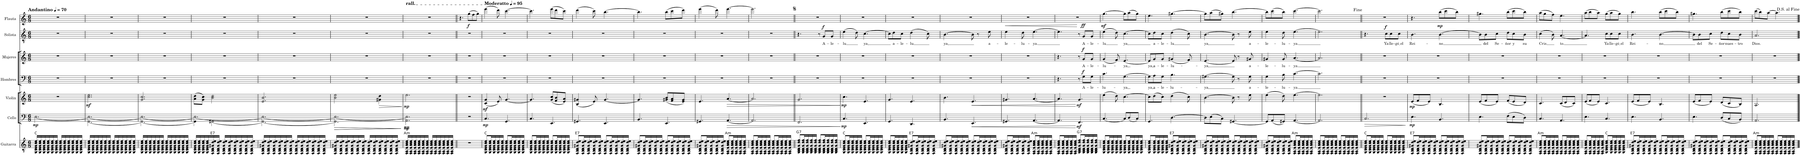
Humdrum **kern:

**kern	**harte	**kern	**dynam	**kern	**dynam	**kern	**text	**dynam	**kern	**text	**dynam	**kern	**text	**dynam	**kern	**dynam
*part7	*part7	*part6	*part6	*part5	*part5	*part4	*part4	*part4	*part3	*part3	*part3	*part2	*part2	*part2	*part1	*part1
*staff7	*	*staff6	*staff6	*staff5	*staff5	*staff4	*staff4	*staff4	*staff3	*staff3	*staff3	*staff2	*staff2	*staff2	*staff1	*staff1
*I"Guitarra	*	*I"Cello	*	*I"Violín	*	*I"Hombres	*	*	*I"Mujeres	*	*	*I"Solista	*	*	*I"Flauta	*
*I'Guit.	*	*I'Cllo.	*	*I'Vln.	*	*I'H.	*	*	*	*	*	*I'Sl.	*	*	*I'Fl.	*
*clefGv2	*	*clefF4	*	*clefG2	*	*clefF4	*	*	*clefG2	*	*	*clefGv2	*	*	*clefG2	*
*k[]	*	*k[]	*	*k[]	*	*k[]	*	*	*k[]	*	*	*k[]	*	*	*k[]	*
*M6/8	*	*M6/8	*	*M6/8	*	*M6/8	*	*	*M6/8	*	*	*M6/8	*	*	*M6/8	*
*MM70	*	*MM70	*	*MM70	*	*MM70	*	*	*MM70	*	*	*MM70	*	*	*MM70	*
=1	=1	=1	=1	=1	=1	=1	=1	=1	=1	=1	=1	=1	=1	=1	=1	=1
!	!	!	!	!	!	!	!	!	!	!	!	!	!	!	!LO:TX:a:B:t=Andantino	!
!	!	!	!LO:DY:b	!	!	!	!	!	!	!	!	!	!	!	!	!
16GG/ 16C/ 16E/ 16G/ 16c/ 16e/LL	C:maj	[2.E\	mp	2.r	.	2.r	.	.	2.r	.	.	2.r	.	.	2.r	.
16GG/ 16C/ 16E/ 16G/ 16c/ 16e/	.	.	.	.	.	.	.	.	.	.	.	.	.	.	.	.
16GG/ 16C/ 16E/ 16G/ 16c/ 16e/	.	.	.	.	.	.	.	.	.	.	.	.	.	.	.	.
16GG/ 16C/ 16E/ 16G/ 16c/ 16e/	.	.	.	.	.	.	.	.	.	.	.	.	.	.	.	.
16GG/ 16C/ 16E/ 16G/ 16c/ 16e/	.	.	.	.	.	.	.	.	.	.	.	.	.	.	.	.
16GG/ 16C/ 16E/ 16G/ 16c/ 16e/JJ	.	.	.	.	.	.	.	.	.	.	.	.	.	.	.	.
16GG/ 16C/ 16E/ 16G/ 16c/ 16e/LL	.	.	.	.	.	.	.	.	.	.	.	.	.	.	.	.
16GG/ 16C/ 16E/ 16G/ 16c/ 16e/	.	.	.	.	.	.	.	.	.	.	.	.	.	.	.	.
16GG/ 16C/ 16E/ 16G/ 16c/ 16e/	.	.	.	.	.	.	.	.	.	.	.	.	.	.	.	.
16GG/ 16C/ 16E/ 16G/ 16c/ 16e/	.	.	.	.	.	.	.	.	.	.	.	.	.	.	.	.
16GG/ 16C/ 16E/ 16G/ 16c/ 16e/	.	.	.	.	.	.	.	.	.	.	.	.	.	.	.	.
16GG/ 16C/ 16E/ 16G/ 16c/ 16e/JJ	.	.	.	.	.	.	.	.	.	.	.	.	.	.	.	.
=2	=2	=2	=2	=2	=2	=2	=2	=2	=2	=2	=2	=2	=2	=2	=2	=2
*	*	*^	*	*	*	*	*	*	*	*	*	*	*	*	*	*
!	!	!	!	!	!	!LO:DY:b	!	!	!	!	!	!	!	!	!	!	!
16GG/ 16C/ 16E/ 16G/ 16c/ 16e/LL	.	2.E\_	[2.GG\	.	2.cc\ 2.ee\	mf	2.r	.	.	2.r	.	.	2.r	.	.	2.r	.
16GG/ 16C/ 16E/ 16G/ 16c/ 16e/	.	.	.	.	.	.	.	.	.	.	.	.	.	.	.	.	.
16GG/ 16C/ 16E/ 16G/ 16c/ 16e/	.	.	.	.	.	.	.	.	.	.	.	.	.	.	.	.	.
16GG/ 16C/ 16E/ 16G/ 16c/ 16e/	.	.	.	.	.	.	.	.	.	.	.	.	.	.	.	.	.
16GG/ 16C/ 16E/ 16G/ 16c/ 16e/	.	.	.	.	.	.	.	.	.	.	.	.	.	.	.	.	.
16GG/ 16C/ 16E/ 16G/ 16c/ 16e/JJ	.	.	.	.	.	.	.	.	.	.	.	.	.	.	.	.	.
16GG/ 16C/ 16E/ 16G/ 16c/ 16e/LL	.	.	.	.	.	.	.	.	.	.	.	.	.	.	.	.	.
16GG/ 16C/ 16E/ 16G/ 16c/ 16e/	.	.	.	.	.	.	.	.	.	.	.	.	.	.	.	.	.
16GG/ 16C/ 16E/ 16G/ 16c/ 16e/	.	.	.	.	.	.	.	.	.	.	.	.	.	.	.	.	.
16GG/ 16C/ 16E/ 16G/ 16c/ 16e/	.	.	.	.	.	.	.	.	.	.	.	.	.	.	.	.	.
16GG/ 16C/ 16E/ 16G/ 16c/ 16e/	.	.	.	.	.	.	.	.	.	.	.	.	.	.	.	.	.
16GG/ 16C/ 16E/ 16G/ 16c/ 16e/JJ	.	.	.	.	.	.	.	.	.	.	.	.	.	.	.	.	.
=3	=3	=3	=3	=3	=3	=3	=3	=3	=3	=3	=3	=3	=3	=3	=3	=3	=3
16GG/ 16C/ 16E/ 16G/ 16c/ 16e/LL	.	2.E\_	2.GG\_	.	2.g/ 2.cc/	.	2.r	.	.	2.r	.	.	2.r	.	.	2.r	.
16GG/ 16C/ 16E/ 16G/ 16c/ 16e/	.	.	.	.	.	.	.	.	.	.	.	.	.	.	.	.	.
16GG/ 16C/ 16E/ 16G/ 16c/ 16e/	.	.	.	.	.	.	.	.	.	.	.	.	.	.	.	.	.
16GG/ 16C/ 16E/ 16G/ 16c/ 16e/	.	.	.	.	.	.	.	.	.	.	.	.	.	.	.	.	.
16GG/ 16C/ 16E/ 16G/ 16c/ 16e/	.	.	.	.	.	.	.	.	.	.	.	.	.	.	.	.	.
16GG/ 16C/ 16E/ 16G/ 16c/ 16e/JJ	.	.	.	.	.	.	.	.	.	.	.	.	.	.	.	.	.
16GG/ 16C/ 16E/ 16G/ 16c/ 16e/LL	.	.	.	.	.	.	.	.	.	.	.	.	.	.	.	.	.
16GG/ 16C/ 16E/ 16G/ 16c/ 16e/	.	.	.	.	.	.	.	.	.	.	.	.	.	.	.	.	.
16GG/ 16C/ 16E/ 16G/ 16c/ 16e/	.	.	.	.	.	.	.	.	.	.	.	.	.	.	.	.	.
16GG/ 16C/ 16E/ 16G/ 16c/ 16e/	.	.	.	.	.	.	.	.	.	.	.	.	.	.	.	.	.
16GG/ 16C/ 16E/ 16G/ 16c/ 16e/	.	.	.	.	.	.	.	.	.	.	.	.	.	.	.	.	.
16GG/ 16C/ 16E/ 16G/ 16c/ 16e/JJ	.	.	.	.	.	.	.	.	.	.	.	.	.	.	.	.	.
=4	=4	=4	=4	=4	=4	=4	=4	=4	=4	=4	=4	=4	=4	=4	=4	=4	=4
16GG/ 16C/ 16E/ 16G/ 16c/ 16e/LL	.	2.E\_	4GG\]	.	(8a\ 8dd\L	.	2.r	.	.	2.r	.	.	2.r	.	.	2.r	.
16GG/ 16C/ 16E/ 16G/ 16c/ 16e/	.	.	.	.	.	.	.	.	.	.	.	.	.	.	.	.	.
16GG/ 16C/ 16E/ 16G/ 16c/ 16e/	.	.	.	.	8g\ 8cc\J)	.	.	.	.	.	.	.	.	.	.	.	.
16GG/ 16C/ 16E/ 16G/ 16c/ 16e/	.	.	.	.	.	.	.	.	.	.	.	.	.	.	.	.	.
!	!LO:H:kt=7	!	!	!	!	!	!	!	!	!	!	!	!	!	!	!	!
16FF/ 16BB/ 16D/ 16G#X/ 16d/ 16e/	E:7	.	[2GG#X\	.	2b\ 2dd\	.	.	.	.	.	.	.	.	.	.	.	.
16FF/ 16BB/ 16D/ 16G#/ 16d/ 16e/JJ	.	.	.	.	.	.	.	.	.	.	.	.	.	.	.	.	.
16FF/ 16BB/ 16D/ 16G#/ 16d/ 16e/LL	.	.	.	.	.	.	.	.	.	.	.	.	.	.	.	.	.
16FF/ 16BB/ 16D/ 16G#/ 16d/ 16e/	.	.	.	.	.	.	.	.	.	.	.	.	.	.	.	.	.
16FF/ 16BB/ 16D/ 16G#/ 16d/ 16e/	.	.	.	.	.	.	.	.	.	.	.	.	.	.	.	.	.
16FF/ 16BB/ 16D/ 16G#/ 16d/ 16e/	.	.	.	.	.	.	.	.	.	.	.	.	.	.	.	.	.
16FF/ 16BB/ 16D/ 16G#/ 16d/ 16e/	.	.	.	.	.	.	.	.	.	.	.	.	.	.	.	.	.
16FF/ 16BB/ 16D/ 16G#/ 16d/ 16e/JJ	.	.	.	.	.	.	.	.	.	.	.	.	.	.	.	.	.
=5	=5	=5	=5	=5	=5	=5	=5	=5	=5	=5	=5	=5	=5	=5	=5	=5	=5
16FF/ 16BB/ 16D/ 16G#X/ 16d/ 16e/LL	.	2.E\_	2.GG#\_	.	2.e/ 2.b/	.	2.r	.	.	2.r	.	.	2.r	.	.	2.r	.
16FF/ 16BB/ 16D/ 16G#/ 16d/ 16e/	.	.	.	.	.	.	.	.	.	.	.	.	.	.	.	.	.
16FF/ 16BB/ 16D/ 16G#/ 16d/ 16e/	.	.	.	.	.	.	.	.	.	.	.	.	.	.	.	.	.
16FF/ 16BB/ 16D/ 16G#/ 16d/ 16e/	.	.	.	.	.	.	.	.	.	.	.	.	.	.	.	.	.
16FF/ 16BB/ 16D/ 16G#/ 16d/ 16e/	.	.	.	.	.	.	.	.	.	.	.	.	.	.	.	.	.
16FF/ 16BB/ 16D/ 16G#/ 16d/ 16e/JJ	.	.	.	.	.	.	.	.	.	.	.	.	.	.	.	.	.
16FF/ 16BB/ 16D/ 16G#/ 16d/ 16e/LL	.	.	.	.	.	.	.	.	.	.	.	.	.	.	.	.	.
16FF/ 16BB/ 16D/ 16G#/ 16d/ 16e/	.	.	.	.	.	.	.	.	.	.	.	.	.	.	.	.	.
16FF/ 16BB/ 16D/ 16G#/ 16d/ 16e/	.	.	.	.	.	.	.	.	.	.	.	.	.	.	.	.	.
16FF/ 16BB/ 16D/ 16G#/ 16d/ 16e/	.	.	.	.	.	.	.	.	.	.	.	.	.	.	.	.	.
16FF/ 16BB/ 16D/ 16G#/ 16d/ 16e/	.	.	.	.	.	.	.	.	.	.	.	.	.	.	.	.	.
16FF/ 16BB/ 16D/ 16G#/ 16d/ 16e/JJ	.	.	.	.	.	.	.	.	.	.	.	.	.	.	.	.	.
=6	=6	=6	=6	=6	=6	=6	=6	=6	=6	=6	=6	=6	=6	=6	=6	=6	=6
!	!	!	!	!LO:HP:b	!	!	!	!	!	!	!	!	!	!	!	!	!
!	!	!	!	!LO:HP:n=1:b	!	!	!	!	!	!	!	!	!	!	!	!	!
16FF/ 16BB/ 16D/ 16G#X/ 16d/ 16e/LL	.	2.E\_	2.GG#\]	> >	2b\ 2ee\	.	2.r	.	.	2.r	.	.	2.r	.	.	2.r	.
16FF/ 16BB/ 16D/ 16G#/ 16d/ 16e/	.	.	.	.	.	.	.	.	.	.	.	.	.	.	.	.	.
16FF/ 16BB/ 16D/ 16G#/ 16d/ 16e/	.	.	.	.	.	.	.	.	.	.	.	.	.	.	.	.	.
16FF/ 16BB/ 16D/ 16G#/ 16d/ 16e/	.	.	.	.	.	.	.	.	.	.	.	.	.	.	.	.	.
16FF/ 16BB/ 16D/ 16G#/ 16d/ 16e/	.	.	.	.	.	.	.	.	.	.	.	.	.	.	.	.	.
16FF/ 16BB/ 16D/ 16G#/ 16d/ 16e/JJ	.	.	.	.	.	.	.	.	.	.	.	.	.	.	.	.	.
16FF/ 16BB/ 16D/ 16G#/ 16d/ 16e/LL	.	.	.	.	.	.	.	.	.	.	.	.	.	.	.	.	.
16FF/ 16BB/ 16D/ 16G#/ 16d/ 16e/	.	.	.	.	.	.	.	.	.	.	.	.	.	.	.	.	.
!	!	!	!	!	!	!LO:HP:b	!	!	!	!	!	!	!	!	!	!	!
16FF/ 16BB/ 16D/ 16G#/ 16d/ 16e/	.	.	.	.	4g#X\ 4dd\	>	.	.	.	.	.	.	.	.	.	.	.
16FF/ 16BB/ 16D/ 16G#/ 16d/ 16e/	.	.	.	.	.	.	.	.	.	.	.	.	.	.	.	.	.
16FF/ 16BB/ 16D/ 16G#/ 16d/ 16e/	.	.	.	.	.	.	.	.	.	.	.	.	.	.	.	.	.
16FF/ 16BB/ 16D/ 16G#/ 16d/ 16e/JJ	.	.	.	.	.	.	.	.	.	.	.	.	.	.	.	.	.
*	*	*v	*v	*	*	*	*	*	*	*	*	*	*	*	*	*	*
.	.	.	] ]	.	]	.	.	.	.	.	.	.	.	.	.	.
=7	=7	=7	=7	=7	=7	=7	=7	=7	=7	=7	=7	=7	=7	=7	=7	=7
*	*	*^	*	*	*	*	*	*	*	*	*	*	*	*	*	*
!	!	!	!	!	!	!	!	!	!	!	!	!	!	!	!	!LO:TX:a:t=rall.	!
!	!	!	!	!LO:DY:b	!	!	!	!	!	!	!	!	!	!	!	!	!
!	!LO:H:kt=m	!	!	!LO:DY:n=1:b	!	!LO:DY:b	!	!	!	!	!	!	!	!	!	!	!
16FF/ 16AA/ 16E/ 16A/ 16c/ 16e/LL	A:min	2.E\]	2.AA\	mp mp	2.ee\	mp	2.r	.	.	2.r	.	.	2.r	.	.	2.r	.
16FF/ 16AA/ 16E/ 16A/ 16c/ 16e/	.	.	.	.	.	.	.	.	.	.	.	.	.	.	.	.	.
16FF/ 16AA/ 16E/ 16A/ 16c/ 16e/	.	.	.	.	.	.	.	.	.	.	.	.	.	.	.	.	.
16FF/ 16AA/ 16E/ 16A/ 16c/ 16e/	.	.	.	.	.	.	.	.	.	.	.	.	.	.	.	.	.
16FF/ 16AA/ 16E/ 16A/ 16c/ 16e/	.	.	.	.	.	.	.	.	.	.	.	.	.	.	.	.	.
16FF/ 16AA/ 16E/ 16A/ 16c/ 16e/JJ	.	.	.	.	.	.	.	.	.	.	.	.	.	.	.	.	.
16FF/ 16AA/ 16E/ 16A/ 16c/ 16e/LL	.	.	.	.	.	.	.	.	.	.	.	.	.	.	.	.	.
16FF/ 16AA/ 16E/ 16A/ 16c/ 16e/	.	.	.	.	.	.	.	.	.	.	.	.	.	.	.	.	.
16FF/ 16AA/ 16E/ 16A/ 16c/ 16e/	.	.	.	.	.	.	.	.	.	.	.	.	.	.	.	.	.
16FF/ 16AA/ 16E/ 16A/ 16c/ 16e/	.	.	.	.	.	.	.	.	.	.	.	.	.	.	.	.	.
16FF/ 16AA/ 16E/ 16A/ 16c/ 16e/	.	.	.	.	.	.	.	.	.	.	.	.	.	.	.	.	.
16FF/ 16AA/ 16E/ 16A/ 16c/ 16e/JJ	.	.	.	.	.	.	.	.	.	.	.	.	.	.	.	.	.
*	*	*v	*v	*	*	*	*	*	*	*	*	*	*	*	*	*	*
=8||	=8||	=8||	=8||	=8||	=8||	=8||	=8||	=8||	=8||	=8||	=8||	=8||	=8||	=8||	=8||	=8||
2.r	.	2.r	.	2.r	.	2.r	.	.	2.r	.	.	2.r	.	.	4.r	.
!	!	!	!	!	!	!	!	!	!	!	!	!	!	!	!	!LO:DY:b
.	.	.	.	.	.	.	.	.	.	.	.	.	.	.	(8gg\L	f
.	.	.	.	.	.	.	.	.	.	.	.	.	.	.	8ff\	.
.	.	.	.	.	.	.	.	.	.	.	.	.	.	.	8gg\J)	.
=9	=9	=9	=9	=9	=9	=9	=9	=9	=9	=9	=9	=9	=9	=9	=9	=9
*	*	*	*	*	*	*	*	*	*	*	*	*	*	*	*MM95	*
!	!	!	!	!	!	!	!	!	!	!	!	!	!	!	!LO:TX:a:B:t=Moderatto	!
!	!	!	!LO:DY:b	!	!LO:DY:b	!	!	!	!	!	!	!	!	!	!	!
8GG/ 8C/ 8E/ 8G/ 8c/ 8e/L	C:maj	4.C/	mp	(4c/ 4g/	mf	2.r	.	.	2.r	.	.	2.r	.	.	(4eee\	.
16GG/ 16C/ 16E/ 16G/ 16c/ 16e/L	.	.	.	.	.	.	.	.	.	.	.	.	.	.	.	.
16GG/ 16C/ 16E/ 16G/ 16c/ 16e/	.	.	.	.	.	.	.	.	.	.	.	.	.	.	.	.
16GG/ 16C/ 16E/ 16G/ 16c/ 16e/	.	.	.	8e/)	.	.	.	.	.	.	.	.	.	.	8ddd\)	.
16GG/ 16C/ 16E/ 16G/ 16c/ 16e/JJ	.	.	.	.	.	.	.	.	.	.	.	.	.	.	.	.
8GG/ 8C/ 8E/ 8G/ 8c/ 8e/L	.	4.GG/	.	[4.g/	.	.	.	.	.	.	.	.	.	.	[4.ccc\	.
16GG/ 16C/ 16E/ 16G/ 16c/ 16e/L	.	.	.	.	.	.	.	.	.	.	.	.	.	.	.	.
16GG/ 16C/ 16E/ 16G/ 16c/ 16e/	.	.	.	.	.	.	.	.	.	.	.	.	.	.	.	.
16GG/ 16C/ 16E/ 16G/ 16c/ 16e/	.	.	.	.	.	.	.	.	.	.	.	.	.	.	.	.
16GG/ 16C/ 16E/ 16G/ 16c/ 16e/JJ	.	.	.	.	.	.	.	.	.	.	.	.	.	.	.	.
=10	=10	=10	=10	=10	=10	=10	=10	=10	=10	=10	=10	=10	=10	=10	=10	=10
8GG/ 8C/ 8E/ 8G/ 8c/ 8e/L	.	4.C/	.	4.g/]	.	2.r	.	.	2.r	.	.	2.r	.	.	4.ccc\]	.
16GG/ 16C/ 16E/ 16G/ 16c/ 16e/L	.	.	.	.	.	.	.	.	.	.	.	.	.	.	.	.
16GG/ 16C/ 16E/ 16G/ 16c/ 16e/	.	.	.	.	.	.	.	.	.	.	.	.	.	.	.	.
16GG/ 16C/ 16E/ 16G/ 16c/ 16e/	.	.	.	.	.	.	.	.	.	.	.	.	.	.	.	.
16GG/ 16C/ 16E/ 16G/ 16c/ 16e/JJ	.	.	.	.	.	.	.	.	.	.	.	.	.	.	.	.
8GG/ 8C/ 8E/ 8G/ 8c/ 8e/L	.	4.EE/	.	(8g/ 8cc/L	.	.	.	.	.	.	.	.	.	.	(8eee\L	.
16GG/ 16C/ 16E/ 16G/ 16c/ 16e/L	.	.	.	8f/ 8b/	.	.	.	.	.	.	.	.	.	.	8ddd\	.
16GG/ 16C/ 16E/ 16G/ 16c/ 16e/	.	.	.	.	.	.	.	.	.	.	.	.	.	.	.	.
16GG/ 16C/ 16E/ 16G/ 16c/ 16e/	.	.	.	8e/ 8a/J)	.	.	.	.	.	.	.	.	.	.	8ccc\J)	.
16GG/ 16C/ 16E/ 16G/ 16c/ 16e/JJ	.	.	.	.	.	.	.	.	.	.	.	.	.	.	.	.
=11	=11	=11	=11	=11	=11	=11	=11	=11	=11	=11	=11	=11	=11	=11	=11	=11
!	!LO:H:kt=7	!	!	!	!	!	!	!	!	!	!	!	!	!	!	!
8FF/ 8BB/ 8D/ 8G#X/ 8d/ 8e/L	E:7	4.GG#X/	.	(4B/ 4g#X/	.	2.r	.	.	2.r	.	.	2.r	.	.	(4ddd\	.
16FF/ 16BB/ 16D/ 16G#/ 16d/ 16e/L	.	.	.	.	.	.	.	.	.	.	.	.	.	.	.	.
16FF/ 16BB/ 16D/ 16G#/ 16d/ 16e/	.	.	.	.	.	.	.	.	.	.	.	.	.	.	.	.
16FF/ 16BB/ 16D/ 16G#/ 16d/ 16e/	.	.	.	8e/)	.	.	.	.	.	.	.	.	.	.	8ccc\)	.
16FF/ 16BB/ 16D/ 16G#/ 16d/ 16e/JJ	.	.	.	.	.	.	.	.	.	.	.	.	.	.	.	.
8FF/ 8BB/ 8D/ 8G#/ 8d/ 8e/L	.	4.EE/	.	[4.g#/	.	.	.	.	.	.	.	.	.	.	[4.bb\	.
16FF/ 16BB/ 16D/ 16G#/ 16d/ 16e/L	.	.	.	.	.	.	.	.	.	.	.	.	.	.	.	.
16FF/ 16BB/ 16D/ 16G#/ 16d/ 16e/	.	.	.	.	.	.	.	.	.	.	.	.	.	.	.	.
16FF/ 16BB/ 16D/ 16G#/ 16d/ 16e/	.	.	.	.	.	.	.	.	.	.	.	.	.	.	.	.
16FF/ 16BB/ 16D/ 16G#/ 16d/ 16e/JJ	.	.	.	.	.	.	.	.	.	.	.	.	.	.	.	.
=12	=12	=12	=12	=12	=12	=12	=12	=12	=12	=12	=12	=12	=12	=12	=12	=12
8FF/ 8BB/ 8D/ 8G#X/ 8d/ 8e/L	.	4.BB/	.	4.g#/]	.	2.r	.	.	2.r	.	.	2.r	.	.	4.bb\]	.
16FF/ 16BB/ 16D/ 16G#/ 16d/ 16e/L	.	.	.	.	.	.	.	.	.	.	.	.	.	.	.	.
16FF/ 16BB/ 16D/ 16G#/ 16d/ 16e/	.	.	.	.	.	.	.	.	.	.	.	.	.	.	.	.
16FF/ 16BB/ 16D/ 16G#/ 16d/ 16e/	.	.	.	.	.	.	.	.	.	.	.	.	.	.	.	.
16FF/ 16BB/ 16D/ 16G#/ 16d/ 16e/JJ	.	.	.	.	.	.	.	.	.	.	.	.	.	.	.	.
8FF/ 8BB/ 8D/ 8G#/ 8d/ 8e/L	.	4.EE/	.	(8g#X/ 8b/L	.	.	.	.	.	.	.	.	.	.	(8bb\L	.
16FF/ 16BB/ 16D/ 16G#/ 16d/ 16e/L	.	.	.	8f/ 8a/	.	.	.	.	.	.	.	.	.	.	8ccc\	.
16FF/ 16BB/ 16D/ 16G#/ 16d/ 16e/	.	.	.	.	.	.	.	.	.	.	.	.	.	.	.	.
16FF/ 16BB/ 16D/ 16G#/ 16d/ 16e/	.	.	.	8e/ 8g#/J)	.	.	.	.	.	.	.	.	.	.	8ddd\J)	.
16FF/ 16BB/ 16D/ 16G#/ 16d/ 16e/JJ	.	.	.	.	.	.	.	.	.	.	.	.	.	.	.	.
=13	=13	=13	=13	=13	=13	=13	=13	=13	=13	=13	=13	=13	=13	=13	=13	=13
8FF/ 8BB/ 8D/ 8G#X/ 8d/ 8e/L	.	4.GG#X/	.	4.e/	.	2.r	.	.	2.r	.	.	2.r	.	.	(4eee\	.
16FF/ 16BB/ 16D/ 16G#/ 16d/ 16e/L	.	.	.	.	.	.	.	.	.	.	.	.	.	.	.	.
16FF/ 16BB/ 16D/ 16G#/ 16d/ 16e/	.	.	.	.	.	.	.	.	.	.	.	.	.	.	.	.
16FF/ 16BB/ 16D/ 16G#/ 16d/ 16e/	.	.	.	.	.	.	.	.	.	.	.	.	.	.	8ddd\)	.
16FF/ 16BB/ 16D/ 16G#/ 16d/ 16e/JJ	.	.	.	.	.	.	.	.	.	.	.	.	.	.	.	.
!	!LO:H:kt=m	!	!LO:HP:b	!	!LO:HP:b	!	!	!	!	!	!	!	!	!	!	!
8FF/ 8AA/ 8E/ 8A/ 8c/ 8e/L	A:min	[4.AA/	>	[4.a/	>	.	.	.	.	.	.	.	.	.	[4.eee\	.
16FF/ 16AA/ 16E/ 16A/ 16c/ 16e/L	.	.	.	.	.	.	.	.	.	.	.	.	.	.	.	.
16FF/ 16AA/ 16E/ 16A/ 16c/ 16e/	.	.	.	.	.	.	.	.	.	.	.	.	.	.	.	.
16FF/ 16AA/ 16E/ 16A/ 16c/ 16e/	.	.	.	.	.	.	.	.	.	.	.	.	.	.	.	.
16FF/ 16AA/ 16E/ 16A/ 16c/ 16e/JJ	.	.	.	.	.	.	.	.	.	.	.	.	.	.	.	.
=14	=14	=14	=14	=14	=14	=14	=14	=14	=14	=14	=14	=14	=14	=14	=14	=14
8FF/ 8AA/ 8E/ 8A/ 8c/ 8e/L	.	2.AA/]	.	2.a/]	.	2.r	.	.	2.r	.	.	2.r	.	.	2.eee\]	.
16FF/ 16AA/ 16E/ 16A/ 16c/ 16e/L	.	.	.	.	.	.	.	.	.	.	.	.	.	.	.	.
16FF/ 16AA/ 16E/ 16A/ 16c/ 16e/	.	.	.	.	.	.	.	.	.	.	.	.	.	.	.	.
16FF/ 16AA/ 16E/ 16A/ 16c/ 16e/	.	.	.	.	.	.	.	.	.	.	.	.	.	.	.	.
16FF/ 16AA/ 16E/ 16A/ 16c/ 16e/JJ	.	.	.	.	.	.	.	.	.	.	.	.	.	.	.	.
8FF/ 8AA/ 8E/ 8A/ 8c/ 8e/L	.	.	.	.	.	.	.	.	.	.	.	.	.	.	.	.
16FF/ 16AA/ 16E/ 16A/ 16c/ 16e/L	.	.	.	.	.	.	.	.	.	.	.	.	.	.	.	.
16FF/ 16AA/ 16E/ 16A/ 16c/ 16e/	.	.	.	.	.	.	.	.	.	.	.	.	.	.	.	.
16FF/ 16AA/ 16E/ 16A/ 16c/ 16e/	.	.	.	.	.	.	.	.	.	.	.	.	.	.	.	.
16FF/ 16AA/ 16E/ 16A/ 16c/ 16e/JJ	.	.	.	.	.	.	.	.	.	.	.	.	.	.	.	.
=15||	=15||	=15||	=15||	=15||	=15||	=15||	=15||	=15||	=15||	=15||	=15||	=15||	=15||	=15||	=15||	=15||
!	!LO:H:kt=7	!	!	!	!	!	!	!	!	!	!	!	!	!	!	!
8GG/ 8BB/ 8D/ 8G/ 8d/ 8f/L	G:7	2.FF/	.	2.g/	.	2.r	.	.	2.r	.	.	4.r	.	.	2.r	.
16GG/ 16BB/ 16D/ 16G/ 16d/ 16f/L	.	.	.	.	.	.	.	.	.	.	.	.	.	.	.	.
16GG/ 16BB/ 16D/ 16G/ 16d/ 16f/	.	.	.	.	.	.	.	.	.	.	.	.	.	.	.	.
16GG/ 16BB/ 16D/ 16G/ 16d/ 16f/	.	.	.	.	.	.	.	.	.	.	.	.	.	.	.	.
16GG/ 16BB/ 16D/ 16G/ 16d/ 16f/JJ	.	.	.	.	.	.	.	.	.	.	.	.	.	.	.	.
8GG/ 8BB/ 8D/ 8G/ 8d/ 8f/L	.	.	.	.	.	.	.	.	.	.	.	8r	.	.	.	.
!	!	!	!	!	!	!	!	!	!	!	!	!	!LO:LY:b	!LO:DY:a	!	!
16GG/ 16BB/ 16D/ 16G/ 16d/ 16f/L	.	.	.	.	.	.	.	.	.	.	.	8G/L	A-	f	.	.
16GG/ 16BB/ 16D/ 16G/ 16d/ 16f/	.	.	.	.	.	.	.	.	.	.	.	.	.	.	.	.
!	!	!	!	!	!	!	!	!	!	!	!	!	!LO:LY:b	!	!	!
16GG/ 16BB/ 16D/ 16G/ 16d/ 16f/	.	.	.	.	.	.	.	.	.	.	.	8G/J	-le-	.	.	.
16GG/ 16BB/ 16D/ 16G/ 16d/ 16f/JJ	.	.	.	.	.	.	.	.	.	.	.	.	.	.	.	.
.	.	.	]	.	]	.	.	.	.	.	.	.	.	.	.	.
=16	=16	=16	=16	=16	=16	=16	=16	=16	=16	=16	=16	=16	=16	=16	=16	=16
!	!	!	!LO:DY:b	!	!LO:DY:b	!	!	!	!	!	!	!	!LO:LY:b	!	!	!
8GG/ 8C/ 8E/ 8G/ 8c/ 8e/L	C:maj	4.C/	mp	4.cc\	mp	2.r	.	.	2.r	.	.	(4e\	-lu	.	2.r	.
16GG/ 16C/ 16E/ 16G/ 16c/ 16e/L	.	.	.	.	.	.	.	.	.	.	.	.	.	.	.	.
16GG/ 16C/ 16E/ 16G/ 16c/ 16e/	.	.	.	.	.	.	.	.	.	.	.	.	.	.	.	.
16GG/ 16C/ 16E/ 16G/ 16c/ 16e/	.	.	.	.	.	.	.	.	.	.	.	8d\)	.	.	.	.
16GG/ 16C/ 16E/ 16G/ 16c/ 16e/JJ	.	.	.	.	.	.	.	.	.	.	.	.	.	.	.	.
!	!	!	!	!	!	!	!	!	!	!	!	!	!LO:LY:b	!	!	!
8GG/ 8C/ 8E/ 8G/ 8c/ 8e/L	.	4.EE/	.	4.e/	.	.	.	.	.	.	.	[4.c\	ya,	.	.	.
16GG/ 16C/ 16E/ 16G/ 16c/ 16e/L	.	.	.	.	.	.	.	.	.	.	.	.	.	.	.	.
16GG/ 16C/ 16E/ 16G/ 16c/ 16e/	.	.	.	.	.	.	.	.	.	.	.	.	.	.	.	.
16GG/ 16C/ 16E/ 16G/ 16c/ 16e/	.	.	.	.	.	.	.	.	.	.	.	.	.	.	.	.
16GG/ 16C/ 16E/ 16G/ 16c/ 16e/JJ	.	.	.	.	.	.	.	.	.	.	.	.	.	.	.	.
=17	=17	=17	=17	=17	=17	=17	=17	=17	=17	=17	=17	=17	=17	=17	=17	=17
8GG/ 8C/ 8E/ 8G/ 8c/ 8e/L	.	4.GG/	.	4.g/	.	2.r	.	.	2.r	.	.	8c\L]	.	.	2.r	.
!	!	!	!	!	!	!	!	!	!	!	!	!	!LO:LY:b	!	!	!
16GG/ 16C/ 16E/ 16G/ 16c/ 16e/L	.	.	.	.	.	.	.	.	.	.	.	8d\	a-	.	.	.
16GG/ 16C/ 16E/ 16G/ 16c/ 16e/	.	.	.	.	.	.	.	.	.	.	.	.	.	.	.	.
!	!	!	!	!	!	!	!	!	!	!	!	!	!LO:LY:b	!	!	!
16GG/ 16C/ 16E/ 16G/ 16c/ 16e/	.	.	.	.	.	.	.	.	.	.	.	8c\J	-le-	.	.	.
16GG/ 16C/ 16E/ 16G/ 16c/ 16e/JJ	.	.	.	.	.	.	.	.	.	.	.	.	.	.	.	.
!	!LO:H:kt=7	!	!	!	!	!	!	!	!	!	!	!	!LO:LY:b	!	!	!
8FF/ 8BB/ 8D/ 8G#X/ 8d/ 8e/L	E:7	4.DD/	.	4.e/	.	.	.	.	.	.	.	(4d\	-lu	.	.	.
16FF/ 16BB/ 16D/ 16G#/ 16d/ 16e/L	.	.	.	.	.	.	.	.	.	.	.	.	.	.	.	.
16FF/ 16BB/ 16D/ 16G#/ 16d/ 16e/	.	.	.	.	.	.	.	.	.	.	.	.	.	.	.	.
16FF/ 16BB/ 16D/ 16G#/ 16d/ 16e/	.	.	.	.	.	.	.	.	.	.	.	8c\)	.	.	.	.
16FF/ 16BB/ 16D/ 16G#/ 16d/ 16e/JJ	.	.	.	.	.	.	.	.	.	.	.	.	.	.	.	.
=18	=18	=18	=18	=18	=18	=18	=18	=18	=18	=18	=18	=18	=18	=18	=18	=18
!	!	!	!	!	!	!	!	!	!	!	!	!	!LO:LY:b	!	!	!
8FF/ 8BB/ 8D/ 8G#X/ 8d/ 8e/L	.	4.BB/	.	4.b\	.	2.r	.	.	2.r	.	.	[4.B\	ya,	.	2.r	.
16FF/ 16BB/ 16D/ 16G#/ 16d/ 16e/L	.	.	.	.	.	.	.	.	.	.	.	.	.	.	.	.
16FF/ 16BB/ 16D/ 16G#/ 16d/ 16e/	.	.	.	.	.	.	.	.	.	.	.	.	.	.	.	.
16FF/ 16BB/ 16D/ 16G#/ 16d/ 16e/	.	.	.	.	.	.	.	.	.	.	.	.	.	.	.	.
16FF/ 16BB/ 16D/ 16G#/ 16d/ 16e/JJ	.	.	.	.	.	.	.	.	.	.	.	.	.	.	.	.
!	!	!	!LO:HP:b	!	!LO:HP:b	!	!	!	!	!	!	!	!	!	!	!
8FF/ 8BB/ 8D/ 8G#/ 8d/ 8e/L	.	4.EE/	<	4.e/	<	.	.	.	.	.	.	8B\]	.	.	.	.
16FF/ 16BB/ 16D/ 16G#/ 16d/ 16e/L	.	.	.	.	.	.	.	.	.	.	.	8r	.	.	.	.
16FF/ 16BB/ 16D/ 16G#/ 16d/ 16e/	.	.	.	.	.	.	.	.	.	.	.	.	.	.	.	.
!	!	!	!	!	!	!	!	!	!	!	!	!	!LO:LY:b	!	!	!
16FF/ 16BB/ 16D/ 16G#/ 16d/ 16e/	.	.	.	.	.	.	.	.	.	.	.	8e\	a-	.	.	.
16FF/ 16BB/ 16D/ 16G#/ 16d/ 16e/JJ	.	.	.	.	.	.	.	.	.	.	.	.	.	.	.	.
=19	=19	=19	=19	=19	=19	=19	=19	=19	=19	=19	=19	=19	=19	=19	=19	=19
!	!	!	!	!	!	!	!	!	!	!	!	!	!LO:LY:b	!LO:HP:b	!	!
8FF/ 8BB/ 8D/ 8G#X/ 8d/ 8e/L	.	4.GG#X/	.	4.g#X/	.	2.r	.	.	2.r	.	.	4e\	-le-	<	2.r	.
16FF/ 16BB/ 16D/ 16G#/ 16d/ 16e/L	.	.	.	.	.	.	.	.	.	.	.	.	.	.	.	.
16FF/ 16BB/ 16D/ 16G#/ 16d/ 16e/	.	.	.	.	.	.	.	.	.	.	.	.	.	.	.	.
!	!	!	!	!	!	!	!	!	!	!	!	!	!LO:LY:b	!	!	!
16FF/ 16BB/ 16D/ 16G#/ 16d/ 16e/	.	.	.	.	.	.	.	.	.	.	.	8d\	-lu-	.	.	.
16FF/ 16BB/ 16D/ 16G#/ 16d/ 16e/JJ	.	.	.	.	.	.	.	.	.	.	.	.	.	.	.	.
!	!LO:H:kt=m	!	!	!	!	!	!	!	!	!	!	!	!LO:LY:b	!	!	!
8FF/ 8AA/ 8E/ 8A/ 8c/ 8e/L	A:min	[4.AA/	.	[4.a/	.	.	.	.	.	.	.	[4.e\	-ya.	.	.	.
16FF/ 16AA/ 16E/ 16A/ 16c/ 16e/L	.	.	.	.	.	.	.	.	.	.	.	.	.	.	.	.
16FF/ 16AA/ 16E/ 16A/ 16c/ 16e/	.	.	.	.	.	.	.	.	.	.	.	.	.	.	.	.
16FF/ 16AA/ 16E/ 16A/ 16c/ 16e/	.	.	.	.	.	.	.	.	.	.	.	.	.	.	.	.
16FF/ 16AA/ 16E/ 16A/ 16c/ 16e/JJ	.	.	.	.	.	.	.	.	.	.	.	.	.	.	.	.
=20	=20	=20	=20	=20	=20	=20	=20	=20	=20	=20	=20	=20	=20	=20	=20	=20
8FF/ 8AA/ 8E/ 8A/ 8c/ 8e/L	.	4.AA/]	.	4.a/]	.	4.r	.	.	4.r	.	.	4.e\]	.	.	2.r	.
16FF/ 16AA/ 16E/ 16A/ 16c/ 16e/L	.	.	.	.	.	.	.	.	.	.	.	.	.	.	.	.
16FF/ 16AA/ 16E/ 16A/ 16c/ 16e/	.	.	.	.	.	.	.	.	.	.	.	.	.	.	.	.
16FF/ 16AA/ 16E/ 16A/ 16c/ 16e/	.	.	.	.	.	.	.	.	.	.	.	.	.	.	.	.
16FF/ 16AA/ 16E/ 16A/ 16c/ 16e/JJ	.	.	.	.	.	.	.	.	.	.	.	.	.	.	.	.
!	!LO:H:kt=7	!	!LO:DY:n=1:b	!	!LO:DY:n=1:b	!	!	!	!	!	!	!	!	!	!	!
8GG/ 8BB/ 8D/ 8G/ 8d/ 8f/L	G:7	4.FF/	[ mf	4.g/	[ mf	8r	.	.	8r	.	.	8r	.	.	.	.
!	!	!	!	!	!	!	!LO:LY:b	!LO:DY:a	!	!LO:LY:b	!LO:DY:a	!	!LO:LY:b	!LO:DY:n=1:a	!	!
16GG/ 16BB/ 16D/ 16G/ 16d/ 16f/L	.	.	.	.	.	8G\L	A-	f	8g/L	A-	f	8G/L	A-	[ ff	.	.
16GG/ 16BB/ 16D/ 16G/ 16d/ 16f/	.	.	.	.	.	.	.	.	.	.	.	.	.	.	.	.
!	!	!	!	!	!	!	!LO:LY:b	!	!	!LO:LY:b	!	!	!LO:LY:b	!	!	!
16GG/ 16BB/ 16D/ 16G/ 16d/ 16f/	.	.	.	.	.	8G\J	-le-	.	8g/J	-le-	.	8G/J	-le-	.	.	.
16GG/ 16BB/ 16D/ 16G/ 16d/ 16f/JJ	.	.	.	.	.	.	.	.	.	.	.	.	.	.	.	.
=21	=21	=21	=21	=21	=21	=21	=21	=21	=21	=21	=21	=21	=21	=21	=21	=21
!	!	!	!	!	!	!	!LO:LY:b	!	!	!LO:LY:b	!	!	!LO:LY:b	!	!	!LO:DY:b
8GG/ 8C/ 8E/ 8G/ 8c/ 8e/L	.	[4.C/	.	(4ee\	.	4.c\	-lu-	.	(4g/	-lu-	.	(4e\	-lu	.	[4.gg\	mf
16GG/ 16C/ 16E/ 16G/ 16c/ 16e/L	.	.	.	.	.	.	.	.	.	.	.	.	.	.	.	.
16GG/ 16C/ 16E/ 16G/ 16c/ 16e/	.	.	.	.	.	.	.	.	.	.	.	.	.	.	.	.
16GG/ 16C/ 16E/ 16G/ 16c/ 16e/	.	.	.	8dd\)	.	.	.	.	8f/)	.	.	8d\)	.	.	.	.
16GG/ 16C/ 16E/ 16G/ 16c/ 16e/JJ	.	.	.	.	.	.	.	.	.	.	.	.	.	.	.	.
!	!	!	!	!	!	!	!LO:LY:b	!	!	!LO:LY:b	!	!	!LO:LY:b	!	!	!
8GG/ 8C/ 8E/ 8G/ 8c/ 8e/L	.	8C/L]	.	[4.cc\	.	[4.G\	-ya,	.	[4.e/	-ya,	.	[4.c\	ya,	.	8gg\L]	.
16GG/ 16C/ 16E/ 16G/ 16c/ 16e/L	.	(8D/	.	.	.	.	.	.	.	.	.	.	.	.	(8aa\	.
16GG/ 16C/ 16E/ 16G/ 16c/ 16e/	.	.	.	.	.	.	.	.	.	.	.	.	.	.	.	.
16GG/ 16C/ 16E/ 16G/ 16c/ 16e/	.	8C/J)	.	.	.	.	.	.	.	.	.	.	.	.	8gg\J)	.
16GG/ 16C/ 16E/ 16G/ 16c/ 16e/JJ	.	.	.	.	.	.	.	.	.	.	.	.	.	.	.	.
=22	=22	=22	=22	=22	=22	=22	=22	=22	=22	=22	=22	=22	=22	=22	=22	=22
!	!	!	!	!	!	!	!LO:LY:b	!	!	!LO:LY:b	!	!	!	!	!	!
8GG/ 8C/ 8E/ 8G/ 8c/ 8e/L	.	4.GG/	.	8cc\L]	.	8G\L]	ya,	.	8e/L]	ya,	.	8c\L]	.	.	4.ee\	.
!	!	!	!	!	!	!	!LO:LY:b	!	!	!LO:LY:b	!	!	!LO:LY:b	!	!	!
16GG/ 16C/ 16E/ 16G/ 16c/ 16e/L	.	.	.	(8dd\	.	8A\	a-	.	8g/	a-	.	8d\	a-	.	.	.
16GG/ 16C/ 16E/ 16G/ 16c/ 16e/	.	.	.	.	.	.	.	.	.	.	.	.	.	.	.	.
!	!	!	!	!	!	!	!LO:LY:b	!	!	!LO:LY:b	!	!	!LO:LY:b	!	!	!
16GG/ 16C/ 16E/ 16G/ 16c/ 16e/	.	.	.	8cc\J)	.	8G\J	-le-	.	8g/J	-le-	.	8c\J	-le-	.	.	.
16GG/ 16C/ 16E/ 16G/ 16c/ 16e/JJ	.	.	.	.	.	.	.	.	.	.	.	.	.	.	.	.
!	!LO:H:kt=7	!	!	!	!	!	!LO:LY:b	!	!	!LO:LY:b	!	!	!LO:LY:b	!	!	!
8FF/ 8BB/ 8D/ 8G#X/ 8d/ 8e/L	E:7	[4.D\	.	(4dd\	.	4.B\	-lu-	.	(4g#X/	-lu-	.	(4d\	-lu	.	[4.gg#X\	.
16FF/ 16BB/ 16D/ 16G#/ 16d/ 16e/L	.	.	.	.	.	.	.	.	.	.	.	.	.	.	.	.
16FF/ 16BB/ 16D/ 16G#/ 16d/ 16e/	.	.	.	.	.	.	.	.	.	.	.	.	.	.	.	.
16FF/ 16BB/ 16D/ 16G#/ 16d/ 16e/	.	.	.	8cc\)	.	.	.	.	8f/)	.	.	8c\)	.	.	.	.
16FF/ 16BB/ 16D/ 16G#/ 16d/ 16e/JJ	.	.	.	.	.	.	.	.	.	.	.	.	.	.	.	.
=23	=23	=23	=23	=23	=23	=23	=23	=23	=23	=23	=23	=23	=23	=23	=23	=23
!	!	!	!	!	!	!	!LO:LY:b	!	!	!LO:LY:b	!	!	!LO:LY:b	!	!	!
8FF/ 8BB/ 8D/ 8G#X/ 8d/ 8e/L	.	8D\L]	.	[4.b\	.	[4.G#X\	-ya,	.	[4.e/	-ya,	.	[4.B\	ya,	.	8gg#\L]	.
16FF/ 16BB/ 16D/ 16G#/ 16d/ 16e/L	.	(8E\	.	.	.	.	.	.	.	.	.	.	.	.	(8aa\	.
16FF/ 16BB/ 16D/ 16G#/ 16d/ 16e/	.	.	.	.	.	.	.	.	.	.	.	.	.	.	.	.
16FF/ 16BB/ 16D/ 16G#/ 16d/ 16e/	.	8C\J)	.	.	.	.	.	.	.	.	.	.	.	.	8gg#X\J)	.
16FF/ 16BB/ 16D/ 16G#/ 16d/ 16e/JJ	.	.	.	.	.	.	.	.	.	.	.	.	.	.	.	.
8FF/ 8BB/ 8D/ 8G#/ 8d/ 8e/L	.	[4.GG#X/	.	8b\]	.	8G#\]	.	.	8e/]	.	.	8B\]	.	.	[4.bb\	.
16FF/ 16BB/ 16D/ 16G#/ 16d/ 16e/L	.	.	.	8r	.	8r	.	.	8r	.	.	8r	.	.	.	.
16FF/ 16BB/ 16D/ 16G#/ 16d/ 16e/	.	.	.	.	.	.	.	.	.	.	.	.	.	.	.	.
!	!	!	!	!	!	!	!LO:LY:b	!	!	!LO:LY:b	!	!	!LO:LY:b	!	!	!
16FF/ 16BB/ 16D/ 16G#/ 16d/ 16e/	.	.	.	8ee\	.	8G#\	a-	.	8g#X/	a-	.	8e\	a-	.	.	.
16FF/ 16BB/ 16D/ 16G#/ 16d/ 16e/JJ	.	.	.	.	.	.	.	.	.	.	.	.	.	.	.	.
=24	=24	=24	=24	=24	=24	=24	=24	=24	=24	=24	=24	=24	=24	=24	=24	=24
!	!	!	!	!	!	!	!LO:LY:b	!	!	!LO:LY:b	!	!	!LO:LY:b	!	!	!
8FF/ 8BB/ 8D/ 8G#X/ 8d/ 8e/L	.	8GG#/L]	.	(4ee\	.	4G\	-le-	.	4g#X/	-le-	.	4e\	-le-	.	8bb\L]	.
16FF/ 16BB/ 16D/ 16G#/ 16d/ 16e/L	.	(8AA/	.	.	.	.	.	.	.	.	.	.	.	.	(8ccc\	.
16FF/ 16BB/ 16D/ 16G#/ 16d/ 16e/	.	.	.	.	.	.	.	.	.	.	.	.	.	.	.	.
!	!	!	!	!	!	!	!LO:LY:b	!	!	!LO:LY:b	!	!	!LO:LY:b	!	!	!
16FF/ 16BB/ 16D/ 16G#/ 16d/ 16e/	.	8GG#X/J)	.	8dd\)	.	8B\	-lu-	.	8g#/	-lu-	.	8d\	-lu-	.	8bb\J)	.
16FF/ 16BB/ 16D/ 16G#/ 16d/ 16e/JJ	.	.	.	.	.	.	.	.	.	.	.	.	.	.	.	.
!	!LO:H:kt=m	!	!	!	!	!	!LO:LY:b	!	!	!LO:LY:b	!	!	!LO:LY:b	!	!	!
8FF/ 8AA/ 8E/ 8A/ 8c/ 8e/L	A:min	[4.AA/	.	[4.ee\	.	[4.c\	-ya.	.	[4.a/	-ya.	.	[4.e\	-ya.	.	[4.ccc\	.
16FF/ 16AA/ 16E/ 16A/ 16c/ 16e/L	.	.	.	.	.	.	.	.	.	.	.	.	.	.	.	.
16FF/ 16AA/ 16E/ 16A/ 16c/ 16e/	.	.	.	.	.	.	.	.	.	.	.	.	.	.	.	.
16FF/ 16AA/ 16E/ 16A/ 16c/ 16e/	.	.	.	.	.	.	.	.	.	.	.	.	.	.	.	.
16FF/ 16AA/ 16E/ 16A/ 16c/ 16e/JJ	.	.	.	.	.	.	.	.	.	.	.	.	.	.	.	.
=25	=25	=25	=25	=25	=25	=25	=25	=25	=25	=25	=25	=25	=25	=25	=25	=25
8FF/ 8AA/ 8E/ 8A/ 8c/ 8e/L	.	2.AA/]	.	2.ee\]	.	2.c\]	.	.	2.a/]	.	.	2.e\]	.	.	2.ccc\]	.
16FF/ 16AA/ 16E/ 16A/ 16c/ 16e/L	.	.	.	.	.	.	.	.	.	.	.	.	.	.	.	.
16FF/ 16AA/ 16E/ 16A/ 16c/ 16e/	.	.	.	.	.	.	.	.	.	.	.	.	.	.	.	.
16FF/ 16AA/ 16E/ 16A/ 16c/ 16e/	.	.	.	.	.	.	.	.	.	.	.	.	.	.	.	.
16FF/ 16AA/ 16E/ 16A/ 16c/ 16e/JJ	.	.	.	.	.	.	.	.	.	.	.	.	.	.	.	.
8FF/ 8AA/ 8E/ 8A/ 8c/ 8e/L	.	.	.	.	.	.	.	.	.	.	.	.	.	.	.	.
16FF/ 16AA/ 16E/ 16A/ 16c/ 16e/L	.	.	.	.	.	.	.	.	.	.	.	.	.	.	.	.
16FF/ 16AA/ 16E/ 16A/ 16c/ 16e/	.	.	.	.	.	.	.	.	.	.	.	.	.	.	.	.
16FF/ 16AA/ 16E/ 16A/ 16c/ 16e/	.	.	.	.	.	.	.	.	.	.	.	.	.	.	.	.
16FF/ 16AA/ 16E/ 16A/ 16c/ 16e/JJ	.	.	.	.	.	.	.	.	.	.	.	.	.	.	.	.
=26||	=26||	=26||	=26||	=26||	=26||	=26||	=26||	=26||	=26||	=26||	=26||	=26||	=26||	=26||	=26||	=26||
!	!	!	!LO:HP:b	!	!	!	!	!	!	!	!	!	!	!	!	!
8GG/ 8C/ 8E/ 8G/ 8c/ 8e/L	C:maj	2.C/	>	2.r	.	2.r	.	.	2.r	.	.	4.r	.	.	2.r	.
16GG/ 16C/ 16E/ 16G/ 16c/ 16e/L	.	.	.	.	.	.	.	.	.	.	.	.	.	.	.	.
16GG/ 16C/ 16E/ 16G/ 16c/ 16e/	.	.	.	.	.	.	.	.	.	.	.	.	.	.	.	.
16GG/ 16C/ 16E/ 16G/ 16c/ 16e/	.	.	.	.	.	.	.	.	.	.	.	.	.	.	.	.
16GG/ 16C/ 16E/ 16G/ 16c/ 16e/JJ	.	.	.	.	.	.	.	.	.	.	.	.	.	.	.	.
!	!	!	!	!	!	!	!	!	!	!	!	!	!LO:LY:b	!LO:DY:a	!	!
8GG/ 8C/ 8E/ 8G/ 8c/ 8e/L	.	.	.	.	.	.	.	.	.	.	.	8c\L	Ya	f	.	.
!	!	!	!	!	!	!	!	!	!	!	!	!	!LO:LY:b	!	!	!
16GG/ 16C/ 16E/ 16G/ 16c/ 16e/L	.	.	.	.	.	.	.	.	.	.	.	8c\	lle-	.	.	.
16GG/ 16C/ 16E/ 16G/ 16c/ 16e/	.	.	.	.	.	.	.	.	.	.	.	.	.	.	.	.
!	!	!	!	!	!	!	!	!	!	!	!	!	!LO:LY:b	!	!	!
16GG/ 16C/ 16E/ 16G/ 16c/ 16e/	.	.	.	.	.	.	.	.	.	.	.	8c\J	gó el	.	.	.
16GG/ 16C/ 16E/ 16G/ 16c/ 16e/JJ	.	.	.	.	.	.	.	.	.	.	.	.	.	.	.	.
.	.	.	]	.	.	.	.	.	.	.	.	.	.	.	.	.
=27	=27	=27	=27	=27	=27	=27	=27	=27	=27	=27	=27	=27	=27	=27	=27	=27
!	!LO:H:kt=7	!	!LO:DY:b	!	!LO:DY:b	!	!	!	!	!	!	!	!LO:LY:b	!	!	!
8FF/ 8BB/ 8D/ 8G#X/ 8d/ 8e/L	E:7	4.E\	mp	(8e/L	mp	2.r	.	.	2.r	.	.	4.B\	Rei-	.	4.r	.
16FF/ 16BB/ 16D/ 16G#/ 16d/ 16e/L	.	.	.	8f/	.	.	.	.	.	.	.	.	.	.	.	.
16FF/ 16BB/ 16D/ 16G#/ 16d/ 16e/	.	.	.	.	.	.	.	.	.	.	.	.	.	.	.	.
16FF/ 16BB/ 16D/ 16G#/ 16d/ 16e/	.	.	.	8e/J)	.	.	.	.	.	.	.	.	.	.	.	.
16FF/ 16BB/ 16D/ 16G#/ 16d/ 16e/JJ	.	.	.	.	.	.	.	.	.	.	.	.	.	.	.	.
!	!	!	!	!	!	!	!	!	!	!	!	!	!LO:LY:b	!	!	!LO:DY:b
8FF/ 8BB/ 8D/ 8G#/ 8d/ 8e/L	.	4.BB/	.	4.B/	.	.	.	.	.	.	.	[4.B\	-no	.	(8bb\L	mp
16FF/ 16BB/ 16D/ 16G#/ 16d/ 16e/L	.	.	.	.	.	.	.	.	.	.	.	.	.	.	8ccc\	.
16FF/ 16BB/ 16D/ 16G#/ 16d/ 16e/	.	.	.	.	.	.	.	.	.	.	.	.	.	.	.	.
16FF/ 16BB/ 16D/ 16G#/ 16d/ 16e/	.	.	.	.	.	.	.	.	.	.	.	.	.	.	8bb\J)	.
16FF/ 16BB/ 16D/ 16G#/ 16d/ 16e/JJ	.	.	.	.	.	.	.	.	.	.	.	.	.	.	.	.
=28	=28	=28	=28	=28	=28	=28	=28	=28	=28	=28	=28	=28	=28	=28	=28	=28
8FF/ 8BB/ 8D/ 8G#X/ 8d/ 8e/L	.	4.E\	.	(8e/L	.	2.r	.	.	2.r	.	.	8B\L]	.	.	4.gg#X\	.
!	!	!	!	!	!	!	!	!	!	!	!	!	!LO:LY:b	!	!	!
16FF/ 16BB/ 16D/ 16G#/ 16d/ 16e/L	.	.	.	8f/	.	.	.	.	.	.	.	8B\	del	.	.	.
16FF/ 16BB/ 16D/ 16G#/ 16d/ 16e/	.	.	.	.	.	.	.	.	.	.	.	.	.	.	.	.
!	!	!	!	!	!	!	!	!	!	!	!	!	!LO:LY:b	!	!	!
16FF/ 16BB/ 16D/ 16G#/ 16d/ 16e/	.	.	.	8e/J)	.	.	.	.	.	.	.	8c\J	Se-	.	.	.
16FF/ 16BB/ 16D/ 16G#/ 16d/ 16e/JJ	.	.	.	.	.	.	.	.	.	.	.	.	.	.	.	.
!	!	!	!	!	!	!	!	!	!	!	!	!	!LO:LY:b	!	!	!
8FF/ 8BB/ 8D/ 8G#/ 8d/ 8e/L	.	(8F\L	.	(8f/L	.	.	.	.	.	.	.	8d\L	-ñor	.	(8bb\L	.
!	!	!	!	!	!	!	!	!	!	!	!	!	!LO:LY:b	!	!	!
16FF/ 16BB/ 16D/ 16G#/ 16d/ 16e/L	.	8E\	.	8e/	.	.	.	.	.	.	.	8c\	y	.	8ccc\	.
16FF/ 16BB/ 16D/ 16G#/ 16d/ 16e/	.	.	.	.	.	.	.	.	.	.	.	.	.	.	.	.
!	!	!	!	!	!	!	!	!	!	!	!	!	!LO:LY:b	!	!	!
16FF/ 16BB/ 16D/ 16G#/ 16d/ 16e/	.	8D\J)	.	8d/J)	.	.	.	.	.	.	.	8B\J	su	.	8bb\J)	.
16FF/ 16BB/ 16D/ 16G#/ 16d/ 16e/JJ	.	.	.	.	.	.	.	.	.	.	.	.	.	.	.	.
=29	=29	=29	=29	=29	=29	=29	=29	=29	=29	=29	=29	=29	=29	=29	=29	=29
!	!LO:H:kt=m	!	!	!	!	!	!	!	!	!	!	!	!LO:LY:b	!	!	!
8FF/ 8AA/ 8E/ 8A/ 8c/ 8e/L	A:min	4.C/	.	4.c/	.	2.r	.	.	2.r	.	.	(4c\	Cris	.	(8aa\L	.
16FF/ 16AA/ 16E/ 16A/ 16c/ 16e/L	.	.	.	.	.	.	.	.	.	.	.	.	.	.	8gg\	.
16FF/ 16AA/ 16E/ 16A/ 16c/ 16e/	.	.	.	.	.	.	.	.	.	.	.	.	.	.	.	.
16FF/ 16AA/ 16E/ 16A/ 16c/ 16e/	.	.	.	.	.	.	.	.	.	.	.	8B\)	.	.	8ff\J)	.
16FF/ 16AA/ 16E/ 16A/ 16c/ 16e/JJ	.	.	.	.	.	.	.	.	.	.	.	.	.	.	.	.
!	!	!	!	!	!	!	!	!	!	!	!	!	!LO:LY:b	!	!	!
8FF/ 8AA/ 8E/ 8A/ 8c/ 8e/L	.	4.AA/	.	(8c/L	.	.	.	.	.	.	.	[4.A/	to.	.	4.ee\	.
16FF/ 16AA/ 16E/ 16A/ 16c/ 16e/L	.	.	.	8d/	.	.	.	.	.	.	.	.	.	.	.	.
16FF/ 16AA/ 16E/ 16A/ 16c/ 16e/	.	.	.	.	.	.	.	.	.	.	.	.	.	.	.	.
16FF/ 16AA/ 16E/ 16A/ 16c/ 16e/	.	.	.	8c/J)	.	.	.	.	.	.	.	.	.	.	.	.
16FF/ 16AA/ 16E/ 16A/ 16c/ 16e/JJ	.	.	.	.	.	.	.	.	.	.	.	.	.	.	.	.
=30	=30	=30	=30	=30	=30	=30	=30	=30	=30	=30	=30	=30	=30	=30	=30	=30
8FF/ 8AA/ 8E/ 8A/ 8c/ 8e/L	.	4.E\	.	(8e/L	.	2.r	.	.	2.r	.	.	4.A/]	.	.	(8aa\L	.
16FF/ 16AA/ 16E/ 16A/ 16c/ 16e/L	.	.	.	8f/	.	.	.	.	.	.	.	.	.	.	8bb\	.
16FF/ 16AA/ 16E/ 16A/ 16c/ 16e/	.	.	.	.	.	.	.	.	.	.	.	.	.	.	.	.
16FF/ 16AA/ 16E/ 16A/ 16c/ 16e/	.	.	.	8e/J)	.	.	.	.	.	.	.	.	.	.	8aa\J)	.
16FF/ 16AA/ 16E/ 16A/ 16c/ 16e/JJ	.	.	.	.	.	.	.	.	.	.	.	.	.	.	.	.
!	!	!	!	!	!	!	!	!	!	!	!	!	!LO:LY:b	!	!	!
8GG/ 8C/ 8E/ 8G/ 8c/ 8e/L	C:maj	4.C/	.	4.c/	.	.	.	.	.	.	.	8c\L	Ya	.	(8gg\L	.
!	!	!	!	!	!	!	!	!	!	!	!	!	!LO:LY:b	!	!	!
16GG/ 16C/ 16E/ 16G/ 16c/ 16e/L	.	.	.	.	.	.	.	.	.	.	.	8c\	lle-	.	8aa\	.
16GG/ 16C/ 16E/ 16G/ 16c/ 16e/	.	.	.	.	.	.	.	.	.	.	.	.	.	.	.	.
!	!	!	!	!	!	!	!	!	!	!	!	!	!LO:LY:b	!	!	!
16GG/ 16C/ 16E/ 16G/ 16c/ 16e/	.	.	.	.	.	.	.	.	.	.	.	8c\J	gó el	.	8gg\J)	.
16GG/ 16C/ 16E/ 16G/ 16c/ 16e/JJ	.	.	.	.	.	.	.	.	.	.	.	.	.	.	.	.
=31	=31	=31	=31	=31	=31	=31	=31	=31	=31	=31	=31	=31	=31	=31	=31	=31
!	!LO:H:kt=7	!	!	!	!	!	!	!	!	!	!	!	!LO:LY:b	!	!	!
8FF/ 8BB/ 8D/ 8G#X/ 8d/ 8e/L	E:7	4.E\	.	(8e/L	.	2.r	.	.	2.r	.	.	4.B\	Rei-	.	4.bb\	.
16FF/ 16BB/ 16D/ 16G#/ 16d/ 16e/L	.	.	.	8f/	.	.	.	.	.	.	.	.	.	.	.	.
16FF/ 16BB/ 16D/ 16G#/ 16d/ 16e/	.	.	.	.	.	.	.	.	.	.	.	.	.	.	.	.
16FF/ 16BB/ 16D/ 16G#/ 16d/ 16e/	.	.	.	8e/J)	.	.	.	.	.	.	.	.	.	.	.	.
16FF/ 16BB/ 16D/ 16G#/ 16d/ 16e/JJ	.	.	.	.	.	.	.	.	.	.	.	.	.	.	.	.
!	!	!	!	!	!	!	!	!	!	!	!	!	!LO:LY:b	!	!	!
8FF/ 8BB/ 8D/ 8G#/ 8d/ 8e/L	.	4.BB/	.	4.B/	.	.	.	.	.	.	.	[4.B\	-no	.	(8bb\L	.
16FF/ 16BB/ 16D/ 16G#/ 16d/ 16e/L	.	.	.	.	.	.	.	.	.	.	.	.	.	.	8ccc\	.
16FF/ 16BB/ 16D/ 16G#/ 16d/ 16e/	.	.	.	.	.	.	.	.	.	.	.	.	.	.	.	.
16FF/ 16BB/ 16D/ 16G#/ 16d/ 16e/	.	.	.	.	.	.	.	.	.	.	.	.	.	.	8bb\J)	.
16FF/ 16BB/ 16D/ 16G#/ 16d/ 16e/JJ	.	.	.	.	.	.	.	.	.	.	.	.	.	.	.	.
=32	=32	=32	=32	=32	=32	=32	=32	=32	=32	=32	=32	=32	=32	=32	=32	=32
8FF/ 8BB/ 8D/ 8G#X/ 8d/ 8e/L	.	4.E\	.	(8e/L	.	2.r	.	.	2.r	.	.	8B\L]	.	.	4.gg#X\	.
!	!	!	!	!	!	!	!	!	!	!	!	!	!LO:LY:b	!	!	!
16FF/ 16BB/ 16D/ 16G#/ 16d/ 16e/L	.	.	.	8f/	.	.	.	.	.	.	.	8B\	del	.	.	.
16FF/ 16BB/ 16D/ 16G#/ 16d/ 16e/	.	.	.	.	.	.	.	.	.	.	.	.	.	.	.	.
!	!	!	!	!	!	!	!	!	!	!	!	!	!LO:LY:b	!	!	!
16FF/ 16BB/ 16D/ 16G#/ 16d/ 16e/	.	.	.	8e/J)	.	.	.	.	.	.	.	8c\J	Se-	.	.	.
16FF/ 16BB/ 16D/ 16G#/ 16d/ 16e/JJ	.	.	.	.	.	.	.	.	.	.	.	.	.	.	.	.
!	!	!	!	!	!	!	!	!	!	!	!	!	!LO:LY:b	!	!	!
8FF/ 8BB/ 8D/ 8G#/ 8d/ 8e/L	.	(8D/L	.	(8d/L	.	.	.	.	.	.	.	8d\L	-ñor	.	(8bb\L	.
!	!	!	!	!	!	!	!	!	!	!	!	!	!LO:LY:b	!	!	!
16FF/ 16BB/ 16D/ 16G#/ 16d/ 16e/L	.	8C/	.	8c/	.	.	.	.	.	.	.	8c\	nues-	.	8ccc\	.
16FF/ 16BB/ 16D/ 16G#/ 16d/ 16e/	.	.	.	.	.	.	.	.	.	.	.	.	.	.	.	.
!	!	!	!	!	!	!	!	!	!	!	!	!	!LO:LY:b	!	!	!
16FF/ 16BB/ 16D/ 16G#/ 16d/ 16e/	.	8BB/J)	.	8B/J)	.	.	.	.	.	.	.	8B\J	-tro	.	8bb\J)	.
16FF/ 16BB/ 16D/ 16G#/ 16d/ 16e/JJ	.	.	.	.	.	.	.	.	.	.	.	.	.	.	.	.
=33	=33	=33	=33	=33	=33	=33	=33	=33	=33	=33	=33	=33	=33	=33	=33	=33
!	!LO:H:kt=m	!	!	!	!	!	!	!	!	!	!	!	!LO:LY:b	!	!	!
8FF/ 8AA/ 8E/ 8A/ 8c/ 8e/L	A:min	2.AA/	.	2.A/	.	2.r	.	.	2.r	.	.	2.A/	Dios.	.	(8ccc\L	.
16FF/ 16AA/ 16E/ 16A/ 16c/ 16e/L	.	.	.	.	.	.	.	.	.	.	.	.	.	.	8bb\)	.
16FF/ 16AA/ 16E/ 16A/ 16c/ 16e/	.	.	.	.	.	.	.	.	.	.	.	.	.	.	.	.
16FF/ 16AA/ 16E/ 16A/ 16c/ 16e/	.	.	.	.	.	.	.	.	.	.	.	.	.	.	[8aa\J	.
16FF/ 16AA/ 16E/ 16A/ 16c/ 16e/JJ	.	.	.	.	.	.	.	.	.	.	.	.	.	.	.	.
8FF/ 8AA/ 8E/ 8A/ 8c/ 8e/L	.	.	.	.	.	.	.	.	.	.	.	.	.	.	4.aa\]	.
16FF/ 16AA/ 16E/ 16A/ 16c/ 16e/L	.	.	.	.	.	.	.	.	.	.	.	.	.	.	.	.
16FF/ 16AA/ 16E/ 16A/ 16c/ 16e/	.	.	.	.	.	.	.	.	.	.	.	.	.	.	.	.
16FF/ 16AA/ 16E/ 16A/ 16c/ 16e/	.	.	.	.	.	.	.	.	.	.	.	.	.	.	.	.
16FF/ 16AA/ 16E/ 16A/ 16c/ 16e/JJ	.	.	.	.	.	.	.	.	.	.	.	.	.	.	.	.
==	==	==	==	==	==	==	==	==	==	==	==	==	==	==	==	==
*-	*-	*-	*-	*-	*-	*-	*-	*-	*-	*-	*-	*-	*-	*-	*-	*-
